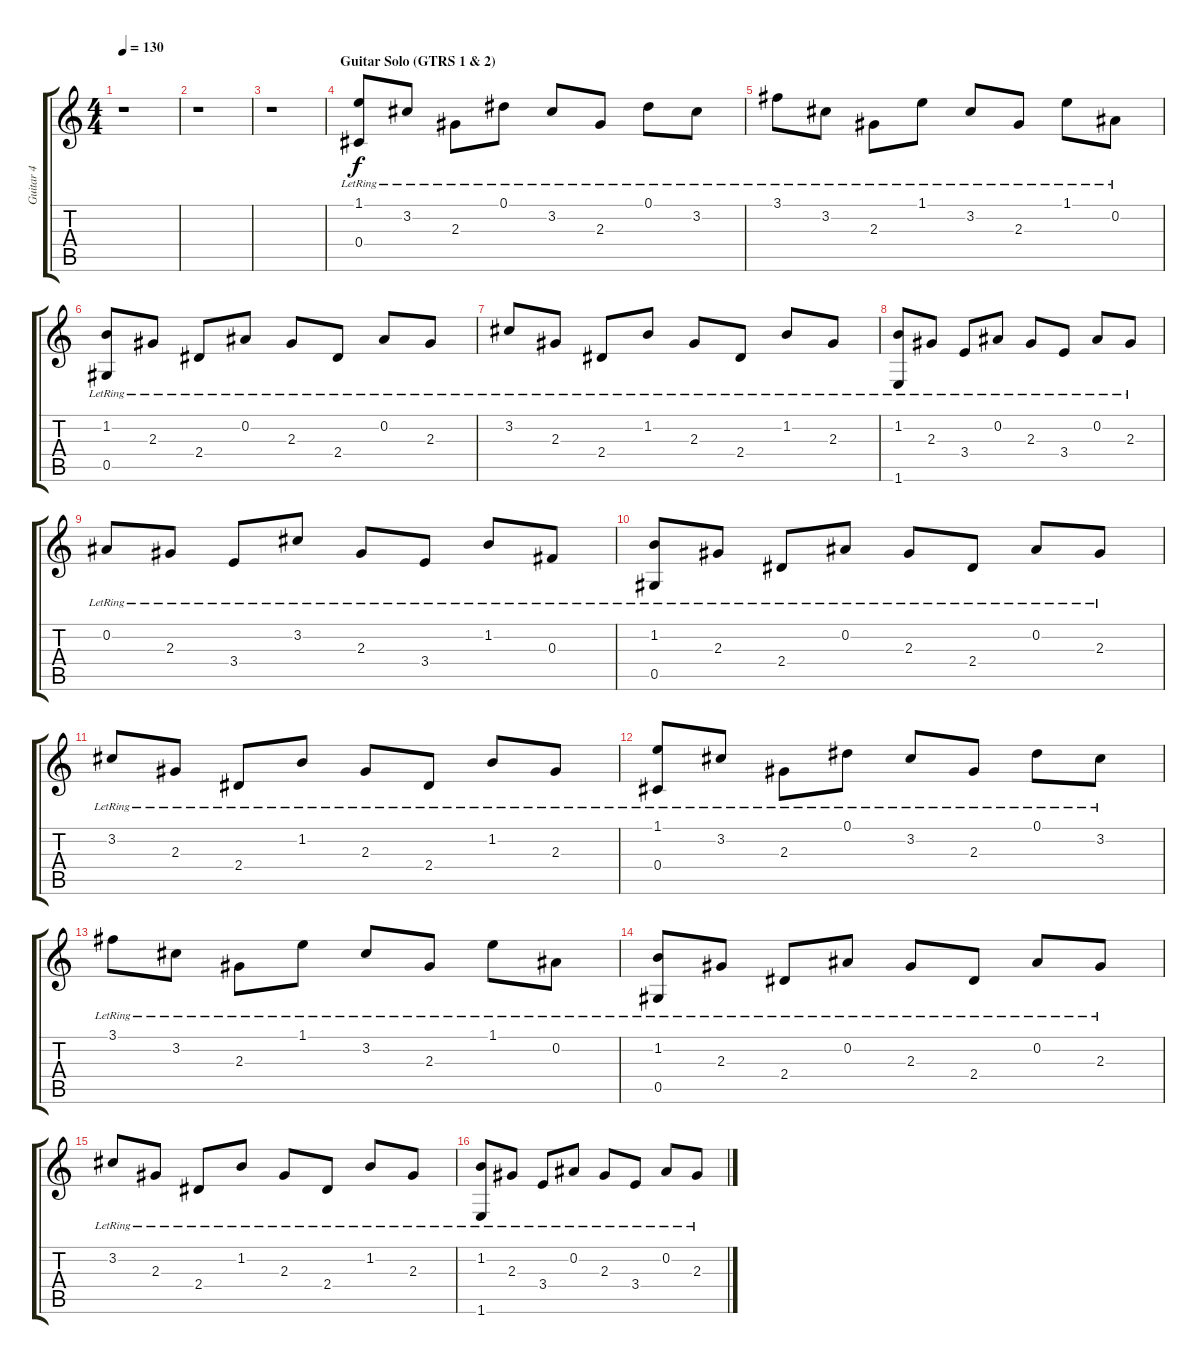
\track ("Guitar 4" "Guitar 4") {instrument acousticguitarsteel}
\staff {score tabs}
\tuning (Eb4 Bb3 Gb3 Db3 Ab2 Eb2) {hide}
\ts (4 4)
\tempo 130
\clef g2
\ks c
r.1{dy f} |
r.1 |
r.1 |
\section ("" "Guitar Solo (GTRS 1 & 2)")
(1.1{lr} 0.4{lr}).8 3.2{lr}.8 2.3{lr}.8 0.1{lr}.8 3.2{lr}.8 2.3{lr}.8 0.1{lr}.8 3.2{lr}.8 |
3.1{lr}.8 3.2{lr}.8 2.3{lr}.8 1.1{lr}.8 3.2{lr}.8 2.3{lr}.8 1.1{lr}.8 0.2{lr}.8 |
(1.2{lr} 0.5{lr}).8 2.3{lr}.8 2.4{lr}.8 0.2{lr}.8 2.3{lr}.8 2.4{lr}.8 0.2{lr}.8 2.3{lr}.8 |
3.2{lr}.8 2.3{lr}.8 2.4{lr}.8 1.2{lr}.8 2.3{lr}.8 2.4{lr}.8 1.2{lr}.8 2.3{lr}.8 |
(1.2{lr} 1.6{lr}).8 2.3{lr}.8 3.4{lr}.8 0.2{lr}.8 2.3{lr}.8 3.4{lr}.8 0.2{lr}.8 2.3{lr}.8 |
0.2{lr}.8 2.3{lr}.8 3.4{lr}.8 3.2{lr}.8 2.3{lr}.8 3.4{lr}.8 1.2{lr}.8 0.3{lr}.8 |
(1.2{lr} 0.5{lr}).8 2.3{lr}.8 2.4{lr}.8 0.2{lr}.8 2.3{lr}.8 2.4{lr}.8 0.2{lr}.8 2.3{lr}.8 |
3.2{lr}.8 2.3{lr}.8 2.4{lr}.8 1.2{lr}.8 2.3{lr}.8 2.4{lr}.8 1.2{lr}.8 2.3{lr}.8 |
(1.1{lr} 0.4{lr}).8 3.2{lr}.8 2.3{lr}.8 0.1{lr}.8 3.2{lr}.8 2.3{lr}.8 0.1{lr}.8 3.2{lr}.8 |
3.1{lr}.8 3.2{lr}.8 2.3{lr}.8 1.1{lr}.8 3.2{lr}.8 2.3{lr}.8 1.1{lr}.8 0.2{lr}.8 |
(1.2{lr} 0.5{lr}).8 2.3{lr}.8 2.4{lr}.8 0.2{lr}.8 2.3{lr}.8 2.4{lr}.8 0.2{lr}.8 2.3{lr}.8 |
3.2{lr}.8 2.3{lr}.8 2.4{lr}.8 1.2{lr}.8 2.3{lr}.8 2.4{lr}.8 1.2{lr}.8 2.3{lr}.8 |
(1.2{lr} 1.6{lr}).8 2.3{lr}.8 3.4{lr}.8 0.2{lr}.8 2.3{lr}.8 3.4{lr}.8 0.2{lr}.8 2.3{lr}.8
